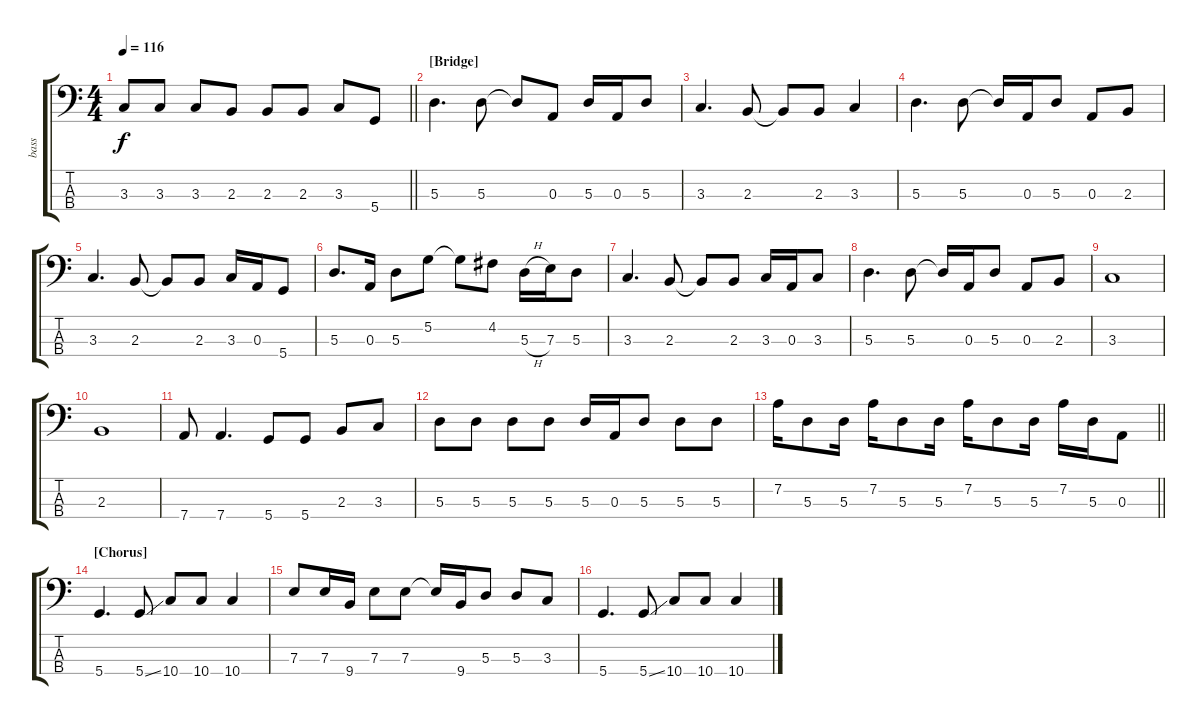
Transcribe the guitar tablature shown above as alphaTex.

\track ("bass" "bass") {instrument electricbassfinger}
\staff {score tabs}
\tuning (G2 D2 A1 D1) {hide}
\ts (4 4)
\tempo 116
\clef f4
\barLineRight lightlight
\ks c
3.3.8{dy f} 3.3.8 3.3.8 2.3.8 2.3.8 2.3.8 3.3.8 5.4.8 |
\section ("" "[Bridge]")
5.3.4{d} 5.3.8 5.3{t}.8 0.3.8 5.3.16 0.3.16 5.3.8 |
3.3.4{d} 2.3.8 2.3{t}.8 2.3.8 3.3.4 |
5.3.4{d} 5.3.8 5.3{t}.16 0.3.16 5.3.8 0.3.8 2.3.8 |
3.3.4{d} 2.3.8 2.3{t}.8 2.3.8 3.3.16 0.3.16 5.4.8 |
5.3.8{d} 0.3.16 5.3.8 5.2.8 5.2{t}.8 4.2.8 5.3{h}.16 7.3.16 5.3.8 |
3.3.4{d} 2.3.8 2.3{t}.8 2.3.8 3.3.16 0.3.16 3.3.8 |
5.3.4{d} 5.3.8 5.3{t}.16 0.3.16 5.3.8 0.3.8 2.3.8 |
3.3.1 |
2.3.1 |
7.4.8 7.4.4{d} 5.4.8 5.4.8 2.3.8 3.3.8 |
5.3.8 5.3.8 5.3.8 5.3.8 5.3.16 0.3.16 5.3.8 5.3.8 5.3.8 |
\barLineRight lightlight
7.2.16 5.3.8 5.3.16 7.2.16 5.3.8 5.3.16 7.2.16 5.3.8 5.3.16 7.2.16 5.3.16 0.3.8 |
\section ("" "[Chorus]")
5.4.4{d} 5.4{ss}.8 10.4.8 10.4.8 10.4.4 |
7.3.8 7.3.16 9.4.16 7.3.8 7.3.8 7.3{t}.16 9.4.16 5.3.8 5.3.8 3.3.8 |
5.4.4{d} 5.4{ss}.8 10.4.8 10.4.8 10.4.4
